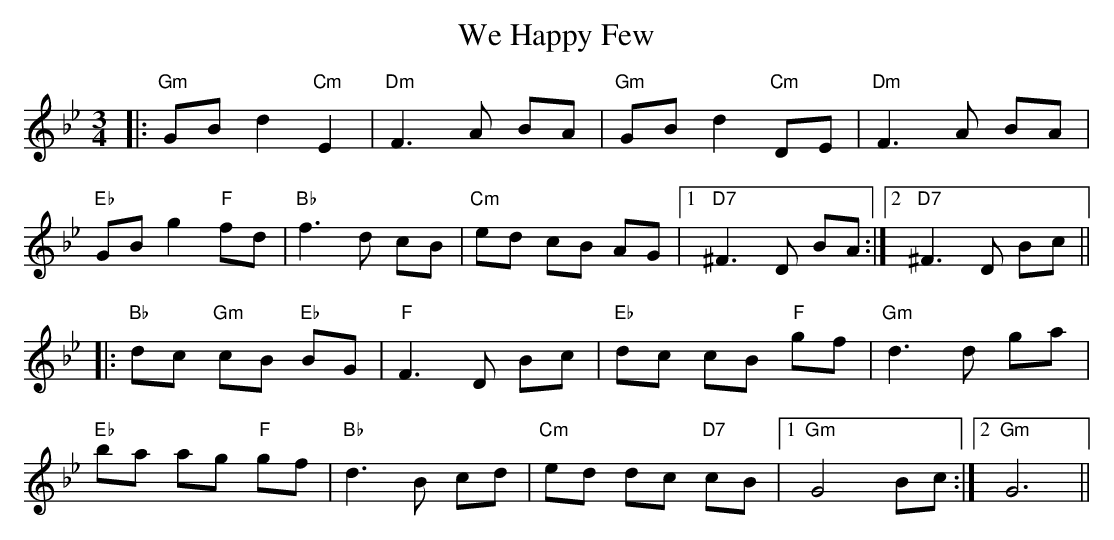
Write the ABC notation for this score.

X:1
T: We Happy Few
M: 3/4
L: 1/8
K: Gmin
|:"Gm"GB d2 "Cm"E2|"Dm"F3 A BA|"Gm"GB d2 "Cm"DE|"Dm"F3 A BA|
"Eb"GB g2 "F"fd|"Bb"f3 d cB|"Cm"ed cB AG|1 "D7"^F3 D BA:|2 "D7"^F3 D Bc||
|:"Bb"dc "Gm"cB "Eb"BG|"F"F3 D Bc|"Eb"dc cB "F"gf|"Gm"d3 d ga|
"Eb"ba ag "F"gf|"Bb"d3 B cd|"Cm"ed dc "D7"cB|1 "Gm"G4 Bc:|2 "Gm"G6||
